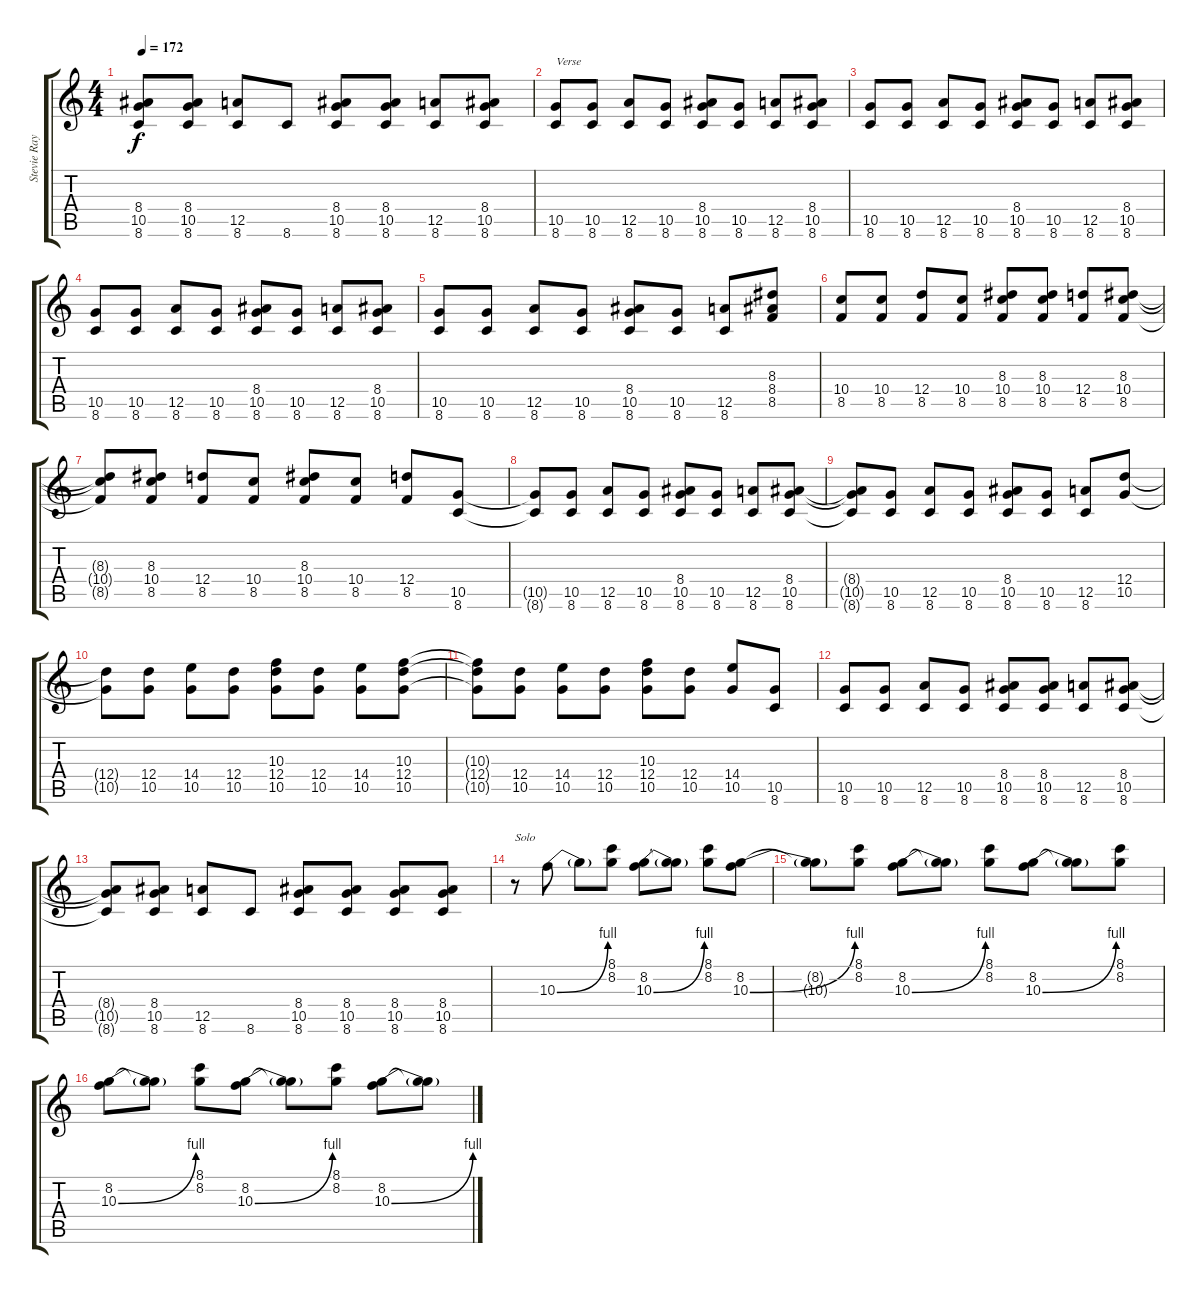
\track ("Stevie Ray" "Stevie Ray") {instrument overdrivenguitar}
\staff {score tabs}
\tuning (E4 B3 G3 D3 A2 E2) {hide}
\ts (4 4)
\tempo 172
\clef g2
\ks c
(8.4{t} 10.5{t} 8.6{t}).8{dy f} (8.4 10.5 8.6).8 (12.5 8.6).8 8.6.8 (8.4 10.5 8.6).8 (8.4 10.5 8.6).8 (12.5 8.6).8 (8.4 10.5 8.6).8 |
(10.5 8.6).8{txt "Verse"} (10.5 8.6).8 (12.5 8.6).8 (10.5 8.6).8 (8.4 10.5 8.6).8 (10.5 8.6).8 (12.5 8.6).8 (8.4 10.5 8.6).8 |
(10.5 8.6).8 (10.5 8.6).8 (12.5 8.6).8 (10.5 8.6).8 (8.4 10.5 8.6).8 (10.5 8.6).8 (12.5 8.6).8 (8.4 10.5 8.6).8 |
(10.5 8.6).8 (10.5 8.6).8 (12.5 8.6).8 (10.5 8.6).8 (8.4 10.5 8.6).8 (10.5 8.6).8 (12.5 8.6).8 (8.4 10.5 8.6).8 |
(10.5 8.6).8 (10.5 8.6).8 (12.5 8.6).8 (10.5 8.6).8 (8.4 10.5 8.6).8 (10.5 8.6).8 (12.5 8.6).8 (8.3 8.4 8.5).8 |
(10.4 8.5).8 (10.4 8.5).8 (12.4 8.5).8 (10.4 8.5).8 (8.3 10.4 8.5).8 (8.3 10.4 8.5).8 (12.4 8.5).8 (8.3 10.4 8.5).8 |
(8.3{t} 10.4{t} 8.5{t}).8 (8.3 10.4 8.5).8 (12.4 8.5).8 (10.4 8.5).8 (8.3 10.4 8.5).8 (10.4 8.5).8 (12.4 8.5).8 (10.5 8.6).8 |
(10.5{t} 8.6{t}).8 (10.5 8.6).8 (12.5 8.6).8 (10.5 8.6).8 (8.4 10.5 8.6).8 (10.5 8.6).8 (12.5 8.6).8 (8.4 10.5 8.6).8 |
(8.4{t} 10.5{t} 8.6{t}).8 (10.5 8.6).8 (12.5 8.6).8 (10.5 8.6).8 (8.4 10.5 8.6).8 (10.5 8.6).8 (12.5 8.6).8 (12.4 10.5).8 |
(12.4{t} 10.5{t}).8 (12.4 10.5).8 (14.4 10.5).8 (12.4 10.5).8 (10.3 12.4 10.5).8 (12.4 10.5).8 (14.4 10.5).8 (10.3 12.4 10.5).8 |
(10.3{t} 12.4{t} 10.5{t}).8 (12.4 10.5).8 (14.4 10.5).8 (12.4 10.5).8 (10.3 12.4 10.5).8 (12.4 10.5).8 (14.4 10.5).8 (10.5 8.6).8 |
(10.5 8.6).8 (10.5 8.6).8 (12.5 8.6).8 (10.5 8.6).8 (8.4 10.5 8.6).8 (8.4 10.5 8.6).8 (12.5 8.6).8 (8.4 10.5 8.6).8 |
(8.4{t} 10.5{t} 8.6{t}).8 (8.4 10.5 8.6).8 (12.5 8.6).8 8.6.8 (8.4 10.5 8.6).8 (8.4 10.5 8.6).8 (8.4 10.5 8.6).8 (8.4 10.5 8.6).8 |
r.8{txt "Solo"} 10.3{be (bend 0 0 60 4)}.8 10.3{t}.8 (8.1 8.2).8 (8.2 10.3{be (bend 0 0 60 4)}).8 (8.2{t} 10.3{t}).8 (8.1 8.2).8 (8.2 10.3{be (bend 0 0 60 4)}).8 |
(8.2{t} 10.3{t}).8 (8.1 8.2).8 (8.2 10.3{be (bend 0 0 60 4)}).8 (8.2{t} 10.3{t}).8 (8.1 8.2).8 (8.2 10.3{be (bend 0 0 60 4)}).8 (8.2{t} 10.3{t}).8 (8.1 8.2).8 |
(8.2 10.3{be (bend 0 0 60 4)}).8 (8.2{t} 10.3{t}).8 (8.1 8.2).8 (8.2 10.3{be (bend 0 0 60 4)}).8 (8.2{t} 10.3{t}).8 (8.1 8.2).8 (8.2 10.3{be (bend 0 0 60 4)}).8 (8.2{t} 10.3{t}).8
